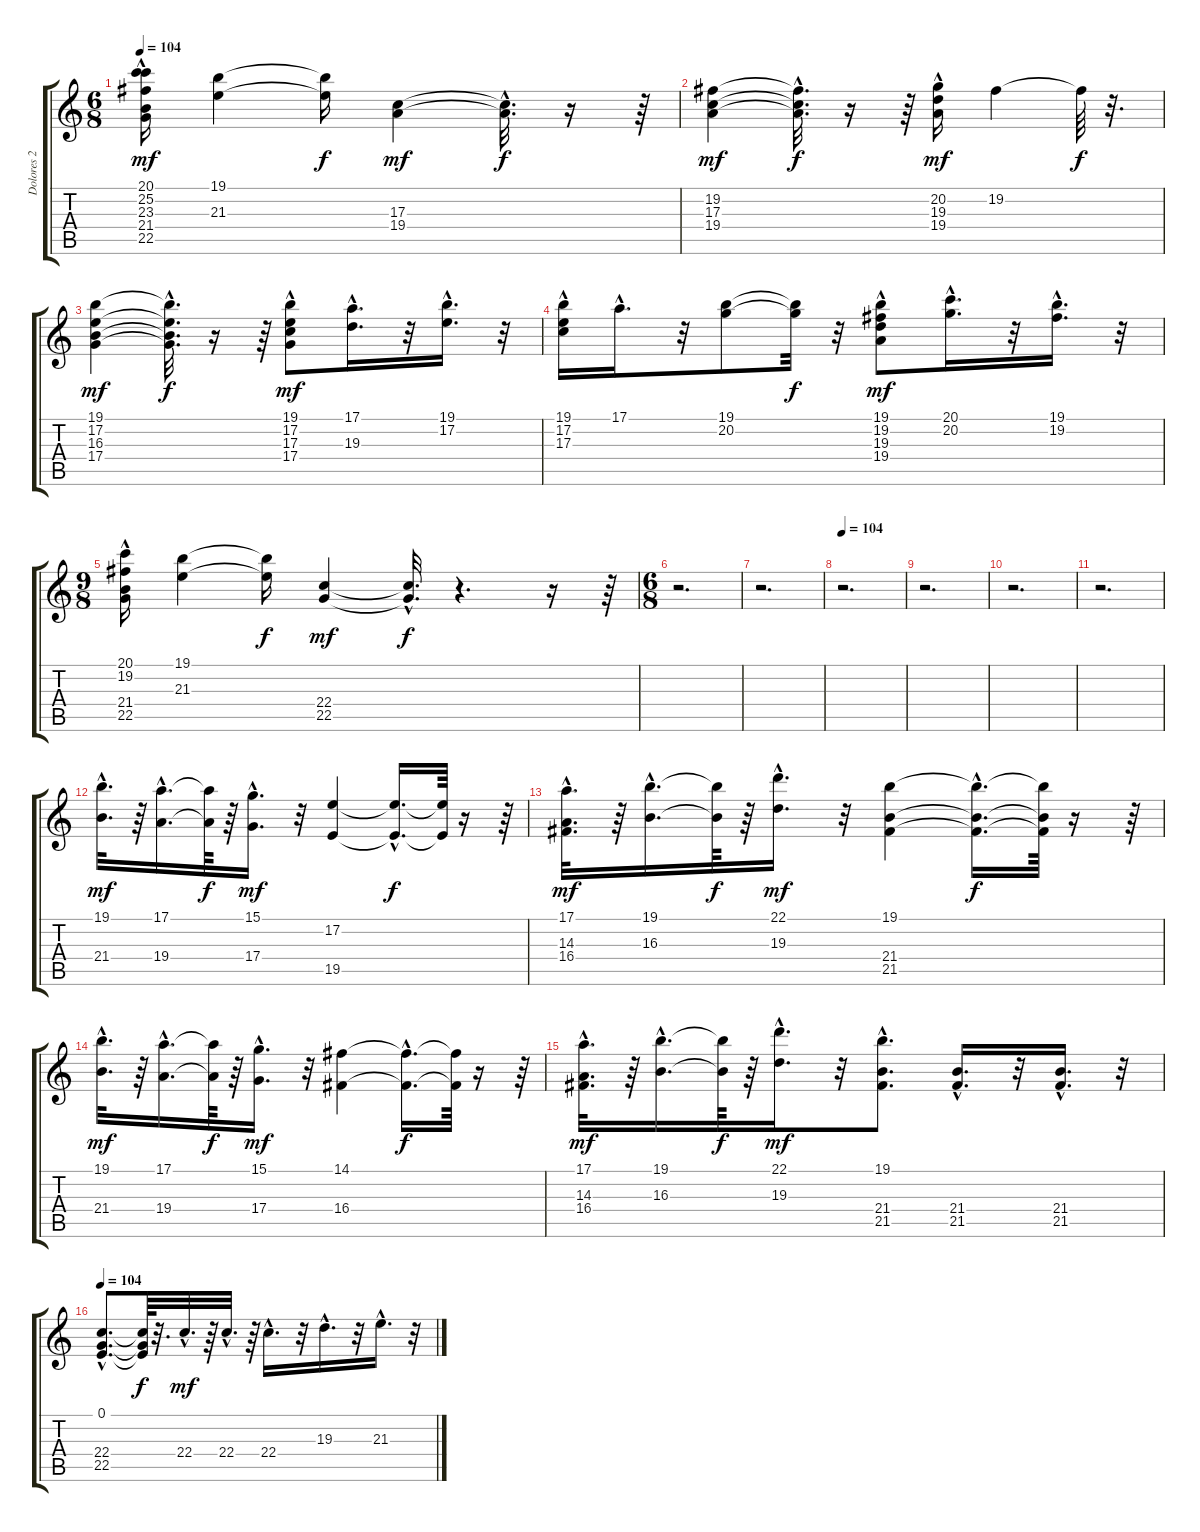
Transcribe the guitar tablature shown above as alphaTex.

\track ("Dolores 2" "Dolores 2") {instrument pad3polysynth}
\staff {score tabs}
\tuning (E4 B3 G3 D3 A2 E2) {hide}
\ts (6 8)
\tempo 104
\clef g2
\ks c
(20.1{hac} 25.2{hac} 23.3{hac} 21.4 22.5).16{dy mf} (19.1 21.3).4 (19.1{t} 21.3{t}).16{dy f} (17.3 19.4).4{dy mf} (17.3{hac t} 19.4{hac t}).32{d dy f} r.16 r.64 |
(19.2 17.3 19.4).4{dy mf} (19.2{hac t} 17.3{hac t} 19.4{hac t}).32{d dy f} r.16 r.64 (20.2{hac} 19.3 19.4).16{dy mf} 19.2.4 19.2{t}.64{dy f} r.32{d} |
(19.1 17.2 16.3 17.4).4{dy mf} (19.1{hac t} 17.2{hac t} 16.3{hac t} 17.4{hac t}).32{d dy f} r.16 r.64 (19.1{hac} 17.2{hac} 17.3 17.4).8{dy mf} (17.1{hac} 19.3{hac}).16{d} r.32 (19.1{hac} 17.2{hac}).16{d} r.32 |
(19.1{hac} 17.2 17.3).16 17.1{hac}.16{d} r.32 (19.1 20.2).8 (19.1{t} 20.2{t}).32{dy f} r.32 (19.1{hac} 19.2{hac} 19.3 19.4).8{dy mf} (20.1{hac} 20.2{hac}).16{d} r.32 (19.1{hac} 19.2{hac}).16{d} r.32 |
\ts (9 8)
(20.1{hac} 19.2{hac} 21.4 22.5).16 (19.1 21.3).4 (19.1{t} 21.3{t}).16{dy f} (22.4 22.5).4{dy mf} (22.4{hac t} 22.5{hac t}).32{d dy f} r.4{d} r.16 r.64 |
\ts (6 8)
r.2{d} |
r.2{d} |
\tempo 104
r.2{d} |
r.2{d} |
r.2{d} |
r.2{d} |
(19.1{hac} 21.4{hac}).32{d dy mf} r.64 (17.1{hac} 19.4{hac}).16{d} (17.1{t} 19.4{t}).64{dy f} r.64 (15.1{hac} 17.4{hac}).16{d dy mf} r.32 (17.2 19.5).4 (17.2{hac t} 19.5{hac t}).16{d dy f} (17.2{t} 19.5{t}).64 r.16 r.64 |
(17.1{hac} 14.3{hac} 16.4{hac}).32{d dy mf} r.64 (19.1{hac} 16.3{hac}).16{d} (19.1{t} 16.3{t}).64{dy f} r.64 (22.1{hac} 19.3{hac}).16{d dy mf} r.32 (19.1 21.4 21.5).4 (19.1{hac t} 21.4{hac t} 21.5{hac t}).16{d dy f} (19.1{t} 21.4{t} 21.5{t}).64 r.16 r.64 |
(19.1{hac} 21.4{hac}).32{d dy mf} r.64 (17.1{hac} 19.4{hac}).16{d} (17.1{t} 19.4{t}).64{dy f} r.64 (15.1{hac} 17.4{hac}).16{d dy mf} r.32 (14.1 16.4).4 (14.1{hac t} 16.4{hac t}).16{d dy f} (14.1{t} 16.4{t}).64 r.16 r.64 |
(17.1{hac} 14.3{hac} 16.4{hac}).32{d dy mf} r.64 (19.1{hac} 16.3{hac}).16{d} (19.1{t} 16.3{t}).64{dy f} r.64 (22.1{hac} 19.3{hac}).16{d dy mf} r.32 (19.1{hac} 21.4{hac} 21.5{hac}).8{d} (21.4{hac} 21.5{hac}).16{d} r.32 (21.4{hac} 21.5{hac}).16{d} r.32 |
\tempo 104
(0.1{hac} 22.4{hac} 22.5{hac}).8{d} (0.1{t} 22.4{t} 22.5{t}).64{dy f} r.32{d} 22.4{hac}.32{d dy mf} r.64 22.4{hac}.32{d} r.64 22.4{hac}.16{d} r.32 19.3{hac}.16{d} r.32 21.3{hac}.16{d} r.32
